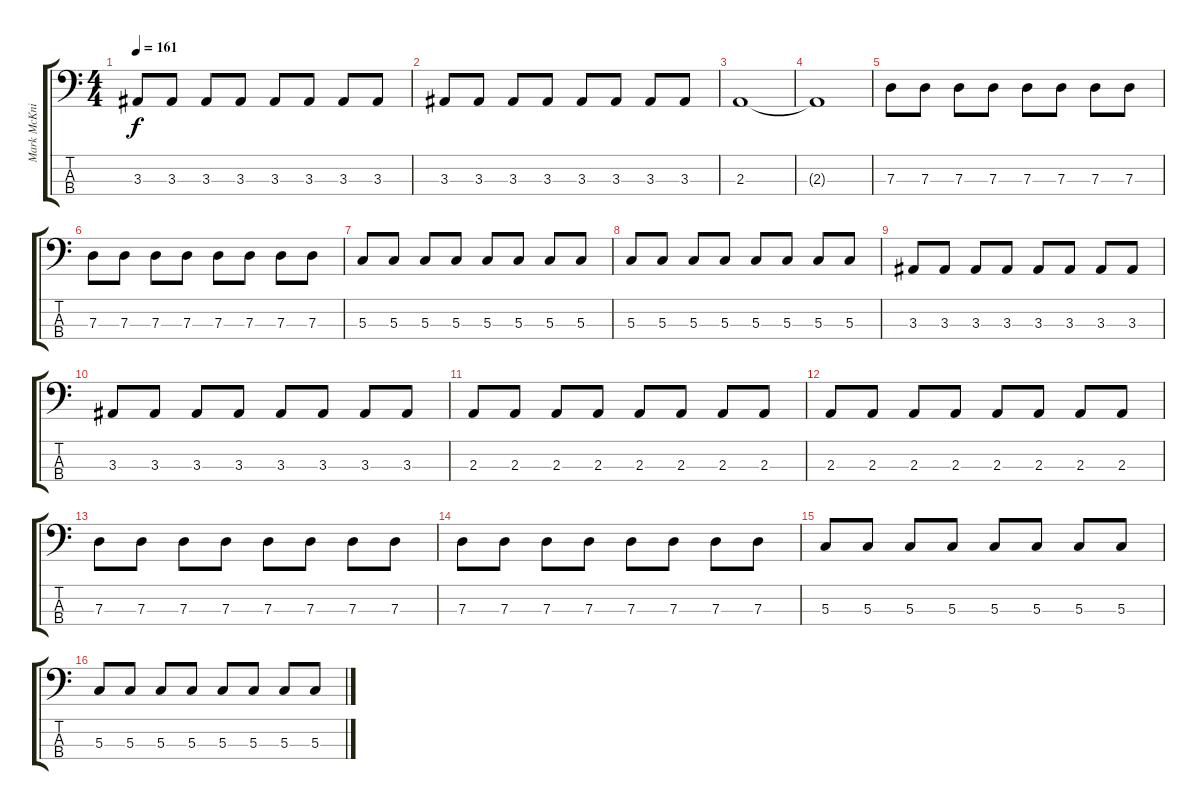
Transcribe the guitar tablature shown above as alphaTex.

\track ("Mark McKnight" "Mark McKni") {instrument electricbasspick}
\staff {score tabs}
\tuning (F2 C2 G1 C1) {hide}
\ts (4 4)
\tempo 161
\clef f4
\ks c
3.3.8{dy f} 3.3.8 3.3.8 3.3.8 3.3.8 3.3.8 3.3.8 3.3.8 |
3.3.8 3.3.8 3.3.8 3.3.8 3.3.8 3.3.8 3.3.8 3.3.8 |
2.3.1 |
2.3{t}.1 |
7.3.8 7.3.8 7.3.8 7.3.8 7.3.8 7.3.8 7.3.8 7.3.8 |
7.3.8 7.3.8 7.3.8 7.3.8 7.3.8 7.3.8 7.3.8 7.3.8 |
5.3.8 5.3.8 5.3.8 5.3.8 5.3.8 5.3.8 5.3.8 5.3.8 |
5.3.8 5.3.8 5.3.8 5.3.8 5.3.8 5.3.8 5.3.8 5.3.8 |
3.3.8 3.3.8 3.3.8 3.3.8 3.3.8 3.3.8 3.3.8 3.3.8 |
3.3.8 3.3.8 3.3.8 3.3.8 3.3.8 3.3.8 3.3.8 3.3.8 |
2.3.8 2.3.8 2.3.8 2.3.8 2.3.8 2.3.8 2.3.8 2.3.8 |
2.3.8 2.3.8 2.3.8 2.3.8 2.3.8 2.3.8 2.3.8 2.3.8 |
7.3.8 7.3.8 7.3.8 7.3.8 7.3.8 7.3.8 7.3.8 7.3.8 |
7.3.8 7.3.8 7.3.8 7.3.8 7.3.8 7.3.8 7.3.8 7.3.8 |
5.3.8 5.3.8 5.3.8 5.3.8 5.3.8 5.3.8 5.3.8 5.3.8 |
5.3.8 5.3.8 5.3.8 5.3.8 5.3.8 5.3.8 5.3.8 5.3.8
